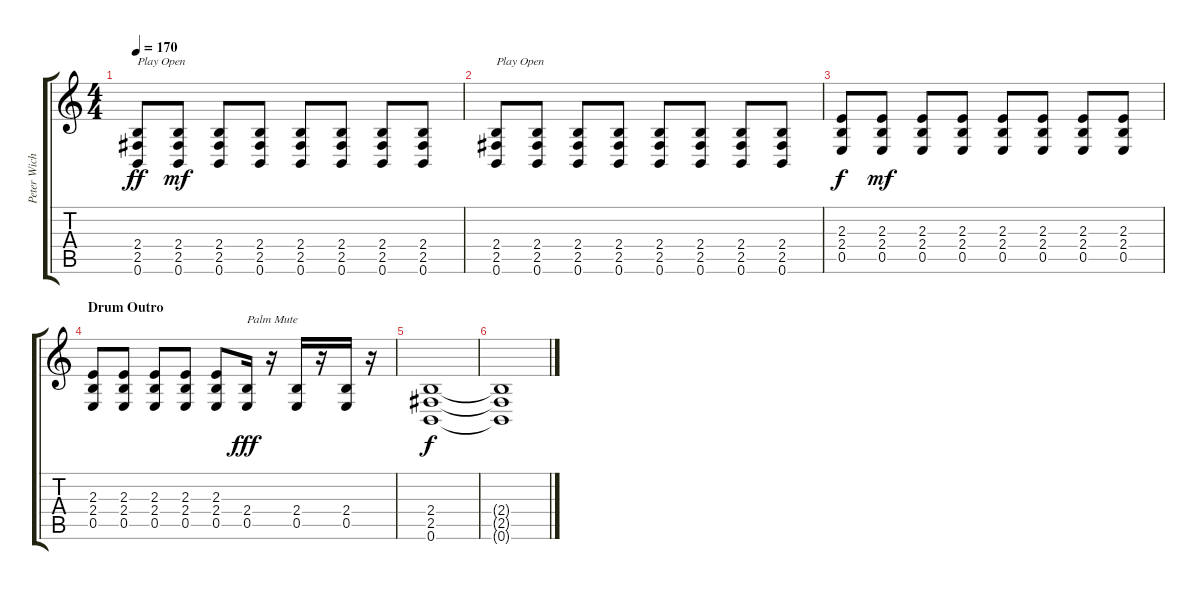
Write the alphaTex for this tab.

\track ("Peter Wichers -Rhythm Guitar-" "Peter Wich") {instrument distortionguitar}
\staff {score tabs}
\tuning (B3 Gb3 D3 A2 E2 B1) {hide}
\ts (4 4)
\tempo 170
\clef g2
\ks c
(2.4 2.5 0.6).8{txt "Play Open" dy ff} (2.4 2.5 0.6).8{dy mf} (2.4 2.5 0.6).8 (2.4 2.5 0.6).8 (2.4 2.5 0.6).8 (2.4 2.5 0.6).8 (2.4 2.5 0.6).8 (2.4 2.5 0.6).8 |
(2.4 2.5 0.6).8{txt "Play Open"} (2.4 2.5 0.6).8 (2.4 2.5 0.6).8 (2.4 2.5 0.6).8 (2.4 2.5 0.6).8 (2.4 2.5 0.6).8 (2.4 2.5 0.6).8 (2.4 2.5 0.6).8 |
(2.3 2.4 0.5).8{dy f} (2.3 2.4 0.5).8{dy mf} (2.3 2.4 0.5).8 (2.3 2.4 0.5).8 (2.3 2.4 0.5).8 (2.3 2.4 0.5).8 (2.3 2.4 0.5).8 (2.3 2.4 0.5).8 |
\section ("" "Drum Outro")
(2.3 2.4 0.5).8 (2.3 2.4 0.5).8 (2.3 2.4 0.5).8 (2.3 2.4 0.5).8 (2.3 2.4 0.5).8 (2.4 0.5).16{txt "Palm Mute" dy fff} r.16 (2.4 0.5).16 r.16 (2.4 0.5).16 r.16 |
(2.4 2.5 0.6).1{dy f} |
(2.4{t} 2.5{t} 0.6{t}).1
